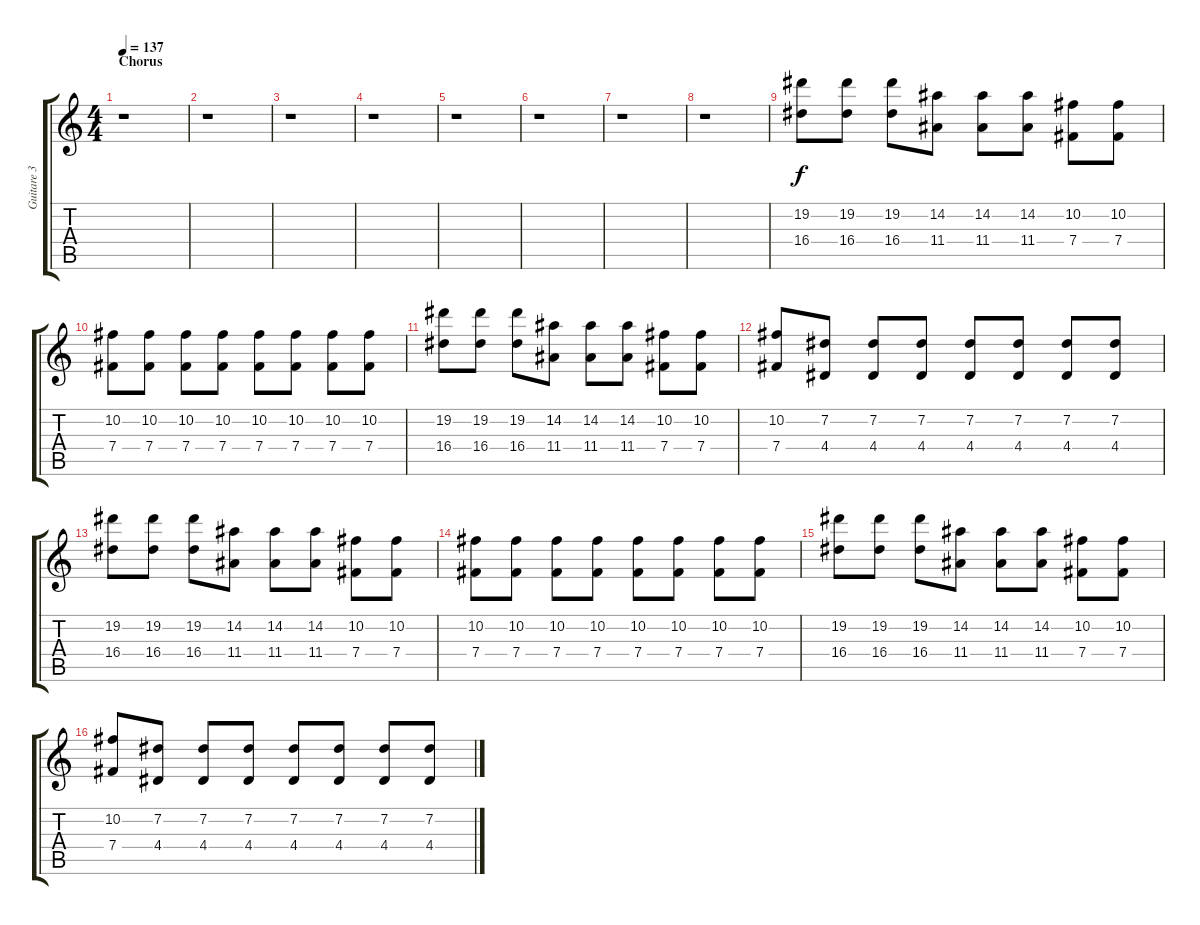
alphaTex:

\track ("Guitare 3" "Guitare 3") {instrument acousticguitarsteel}
\staff {score tabs}
\tuning (Db4 Ab3 E3 B2 Gb2 B1) {hide}
\ts (4 4)
\section ("" "Chorus")
\tempo 137
\clef g2
\ks c
r.1{dy f} |
r.1 |
r.1 |
r.1 |
r.1 |
r.1 |
r.1 |
r.1 |
(19.2 16.4).8{volume 11 balance 8 instrument overdrivenguitar} (19.2 16.4).8 (19.2 16.4).8 (14.2 11.4).8 (14.2 11.4).8 (14.2 11.4).8 (10.2 7.4).8 (10.2 7.4).8 |
(10.2 7.4).8 (10.2 7.4).8 (10.2 7.4).8 (10.2 7.4).8 (10.2 7.4).8 (10.2 7.4).8 (10.2 7.4).8 (10.2 7.4).8 |
(19.2 16.4).8 (19.2 16.4).8 (19.2 16.4).8 (14.2 11.4).8 (14.2 11.4).8 (14.2 11.4).8 (10.2 7.4).8 (10.2 7.4).8 |
(10.2 7.4).8 (7.2 4.4).8 (7.2 4.4).8 (7.2 4.4).8 (7.2 4.4).8 (7.2 4.4).8 (7.2 4.4).8 (7.2 4.4).8 |
(19.2 16.4).8 (19.2 16.4).8 (19.2 16.4).8 (14.2 11.4).8 (14.2 11.4).8 (14.2 11.4).8 (10.2 7.4).8 (10.2 7.4).8 |
(10.2 7.4).8 (10.2 7.4).8 (10.2 7.4).8 (10.2 7.4).8 (10.2 7.4).8 (10.2 7.4).8 (10.2 7.4).8 (10.2 7.4).8 |
(19.2 16.4).8 (19.2 16.4).8 (19.2 16.4).8 (14.2 11.4).8 (14.2 11.4).8 (14.2 11.4).8 (10.2 7.4).8 (10.2 7.4).8 |
(10.2 7.4).8 (7.2 4.4).8 (7.2 4.4).8 (7.2 4.4).8 (7.2 4.4).8 (7.2 4.4).8 (7.2 4.4).8 (7.2 4.4).8
